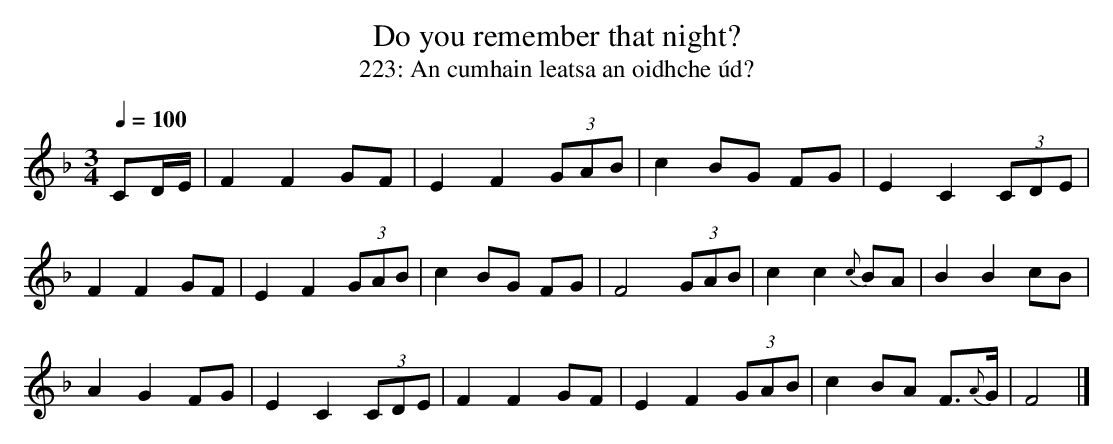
X:1
T:Do you remember that night?
T:223: An cumhain leatsa an oidhche úd?
L:1/8
Q:1/4=100
M:3/4
K:F
CD/E/|F2 F2 GF|E2 F2 (3GAB|c2 BG FG|E2 C2 (3CDE|
F2 F2 GF|E2 F2 (3GAB|c2 BG FG|F4 (3GAB|c2 c2 {c}BA|B2 B2 cB|
A2 G2 FG|E2 C2 (3CDE|F2 F2 GF|E2 F2 (3GAB|c2 BA F3/{A}G/|F4|]
